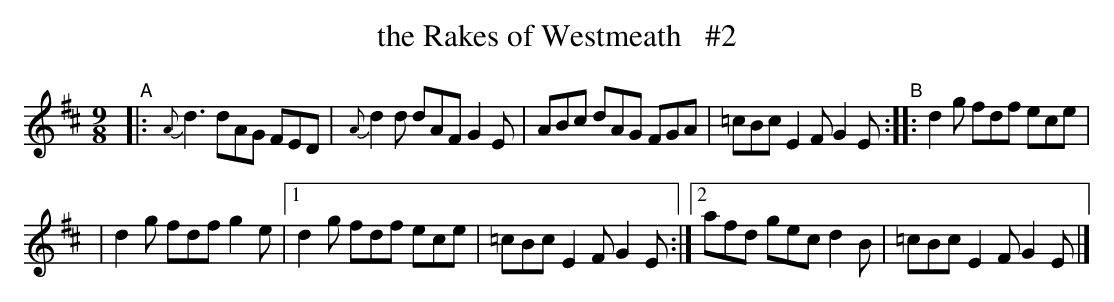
X:1
T: the Rakes of Westmeath   #2
M: 9/8
L: 1/8
K: D
"^A"|: {A}d3 dAG FED | {A}d2d dAF G2E | ABc dAG FGA | =cBc E2F G2E "^B":: d2g fdf ece |
| d2g fdf g2e |[1 d2g fdf ece | =cBc E2F G2E :|[2 afd gec d2B | =cBc E2F G2E |]
